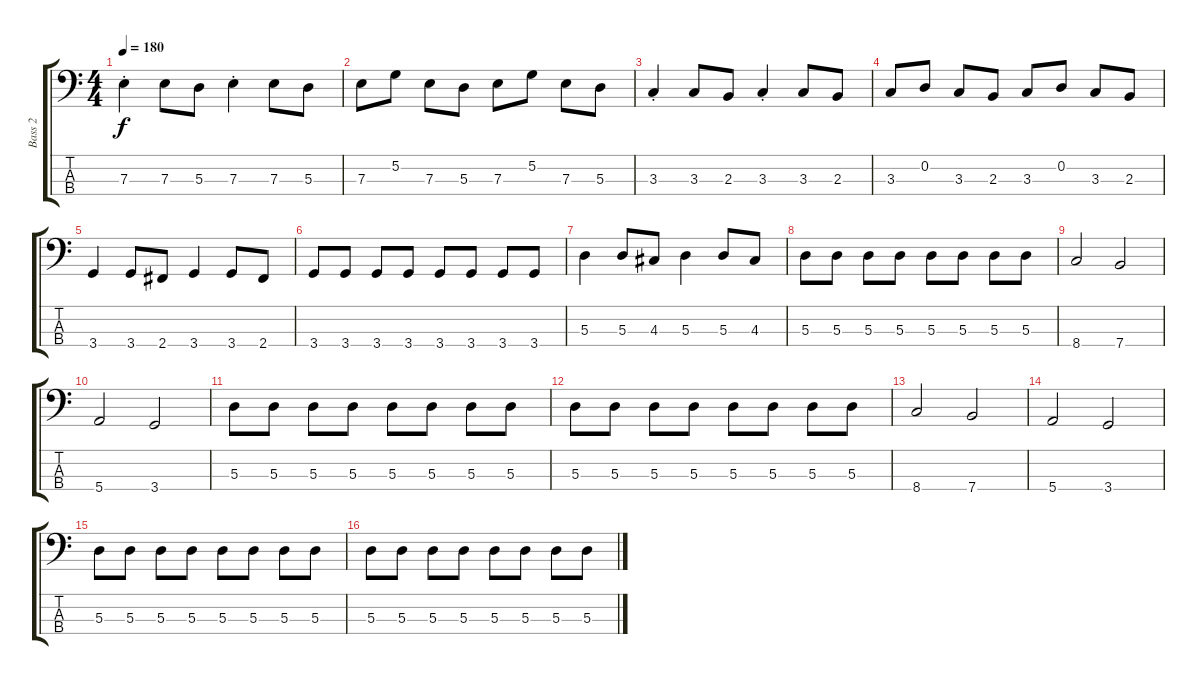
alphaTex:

\track ("Bass 2" "Bass 2") {instrument electricbasspick}
\staff {score tabs}
\tuning (G2 D2 A1 E1) {hide}
\ts (4 4)
\tempo 180
\clef f4
\ks c
7.3{st}.4{dy f} 7.3.8 5.3.8 7.3{st}.4 7.3.8 5.3.8 |
7.3.8 5.2.8 7.3.8 5.3.8 7.3.8 5.2.8 7.3.8 5.3.8 |
3.3{st}.4 3.3.8 2.3.8 3.3{st}.4 3.3.8 2.3.8 |
3.3.8 0.2.8 3.3.8 2.3.8 3.3.8 0.2.8 3.3.8 2.3.8 |
3.4.4 3.4.8 2.4.8 3.4.4 3.4.8 2.4.8 |
3.4.8 3.4.8 3.4.8 3.4.8 3.4.8 3.4.8 3.4.8 3.4.8 |
5.3.4 5.3.8 4.3.8 5.3.4 5.3.8 4.3.8 |
5.3.8 5.3.8 5.3.8 5.3.8 5.3.8 5.3.8 5.3.8 5.3.8 |
8.4.2 7.4.2 |
5.4.2 3.4.2 |
5.3.8 5.3.8 5.3.8 5.3.8 5.3.8 5.3.8 5.3.8 5.3.8 |
5.3.8 5.3.8 5.3.8 5.3.8 5.3.8 5.3.8 5.3.8 5.3.8 |
8.4.2 7.4.2 |
5.4.2 3.4.2 |
5.3.8 5.3.8 5.3.8 5.3.8 5.3.8 5.3.8 5.3.8 5.3.8 |
5.3.8 5.3.8 5.3.8 5.3.8 5.3.8 5.3.8 5.3.8 5.3.8
